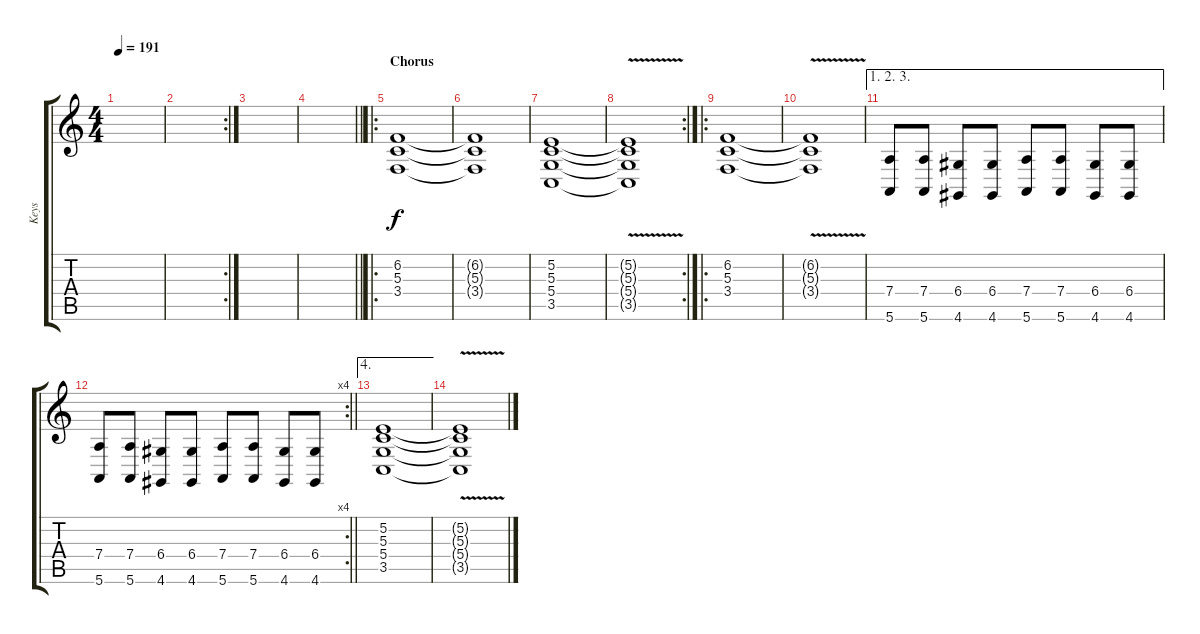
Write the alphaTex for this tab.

\track ("Keys" "Keys") {instrument lead2sawtooth}
\staff {score tabs}
\tuning (E4 B3 G3 D3 A2 E2) {hide}
\ts (4 4)
\tempo 191
\clef g2
\ks c
|
\rc 2
|
|
\barLineRight lightlight
|
\ro
\section ("" "Chorus")
(6.2 5.3 3.4).1{volume 12 instrument drawbarorgan} |
(6.2{t} 5.3{t} 3.4{t}).1 |
(5.2 5.3 5.4 3.5).1 |
\rc 2
(5.2{v t} 5.3{v t} 5.4{v t} 3.5{v t}).1 |
\ro
(6.2 5.3 3.4).1{instrument drawbarorgan} |
(6.2{v t} 5.3{v t} 3.4{v t}).1 |
\ae (1 2 3)
(7.4 5.6).8{volume 9 instrument lead2sawtooth} (7.4 5.6).8 (6.4 4.6).8 (6.4 4.6).8 (7.4 5.6).8 (7.4 5.6).8 (6.4 4.6).8 (6.4 4.6).8 |
\rc 4
\barLineRight lightlight
(7.4 5.6).8 (7.4 5.6).8 (6.4 4.6).8 (6.4 4.6).8 (7.4 5.6).8 (7.4 5.6).8 (6.4 4.6).8 (6.4 4.6).8 |
\ae 4
(5.2 5.3 5.4 3.5).1{instrument drawbarorgan} |
(5.2{v t} 5.3{v t} 5.4{v t} 3.5{v t}).1{volume 0}
